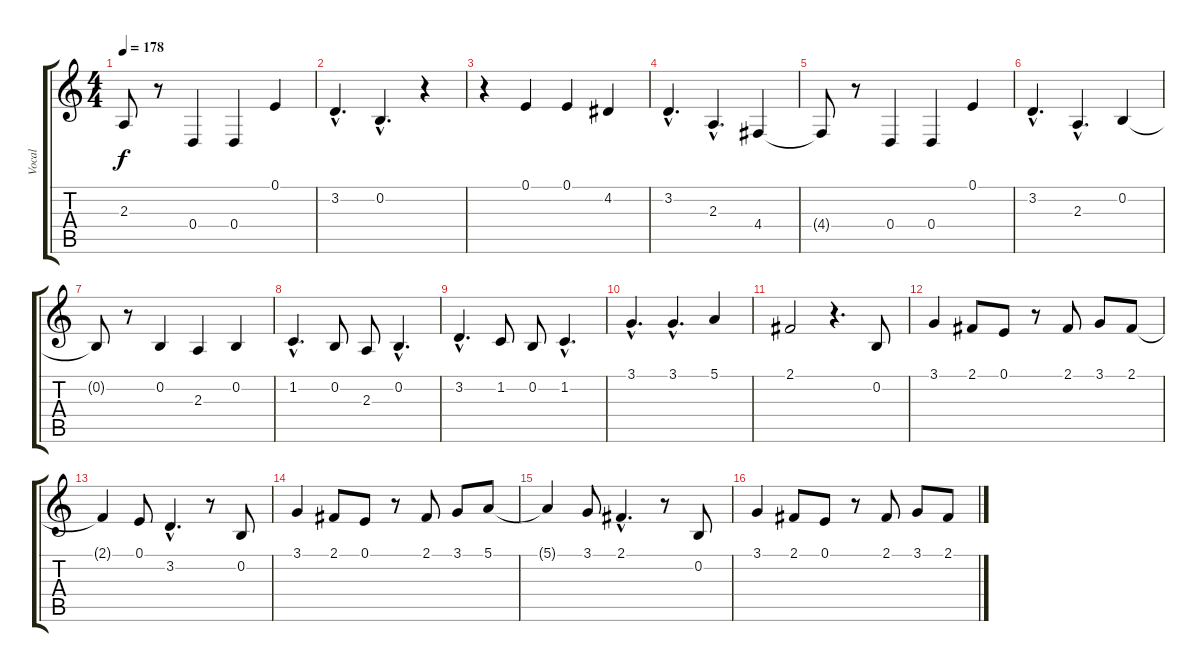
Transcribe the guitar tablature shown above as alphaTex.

\track ("Vocal" "Vocal") {instrument flute}
\staff {score tabs}
\tuning (E4 B3 G3 D3 A2 E2) {hide}
\ts (4 4)
\tempo 178
\clef g2
\ks c
2.3{t}.8{dy f} r.8 0.4.4 0.4.4 0.1.4 |
3.2{hac}.4{d} 0.2{hac}.4{d} r.4 |
r.4 0.1.4 0.1.4 4.2.4 |
3.2{hac}.4{d} 2.3{hac}.4{d} 4.4.4 |
4.4{t}.8 r.8 0.4.4 0.4.4 0.1.4 |
3.2{hac}.4{d} 2.3{hac}.4{d} 0.2.4 |
0.2{t}.8 r.8 0.2.4 2.3.4 0.2.4 |
1.2{hac}.4{d} 0.2.8 2.3.8 0.2{hac}.4{d} |
3.2{hac}.4{d} 1.2.8 0.2.8 1.2{hac}.4{d} |
3.1{hac}.4{d} 3.1{hac}.4{d} 5.1.4 |
2.1.2 r.4{d} 0.2.8 |
3.1.4 2.1.8 0.1.8 r.8 2.1.8 3.1.8 2.1.8 |
2.1{t}.4 0.1.8 3.2{hac}.4{d} r.8 0.2.8 |
3.1.4 2.1.8 0.1.8 r.8 2.1.8 3.1.8 5.1.8 |
5.1{t}.4 3.1.8 2.1{hac}.4{d} r.8 0.2.8 |
3.1.4 2.1.8 0.1.8 r.8 2.1.8 3.1.8 2.1.8
